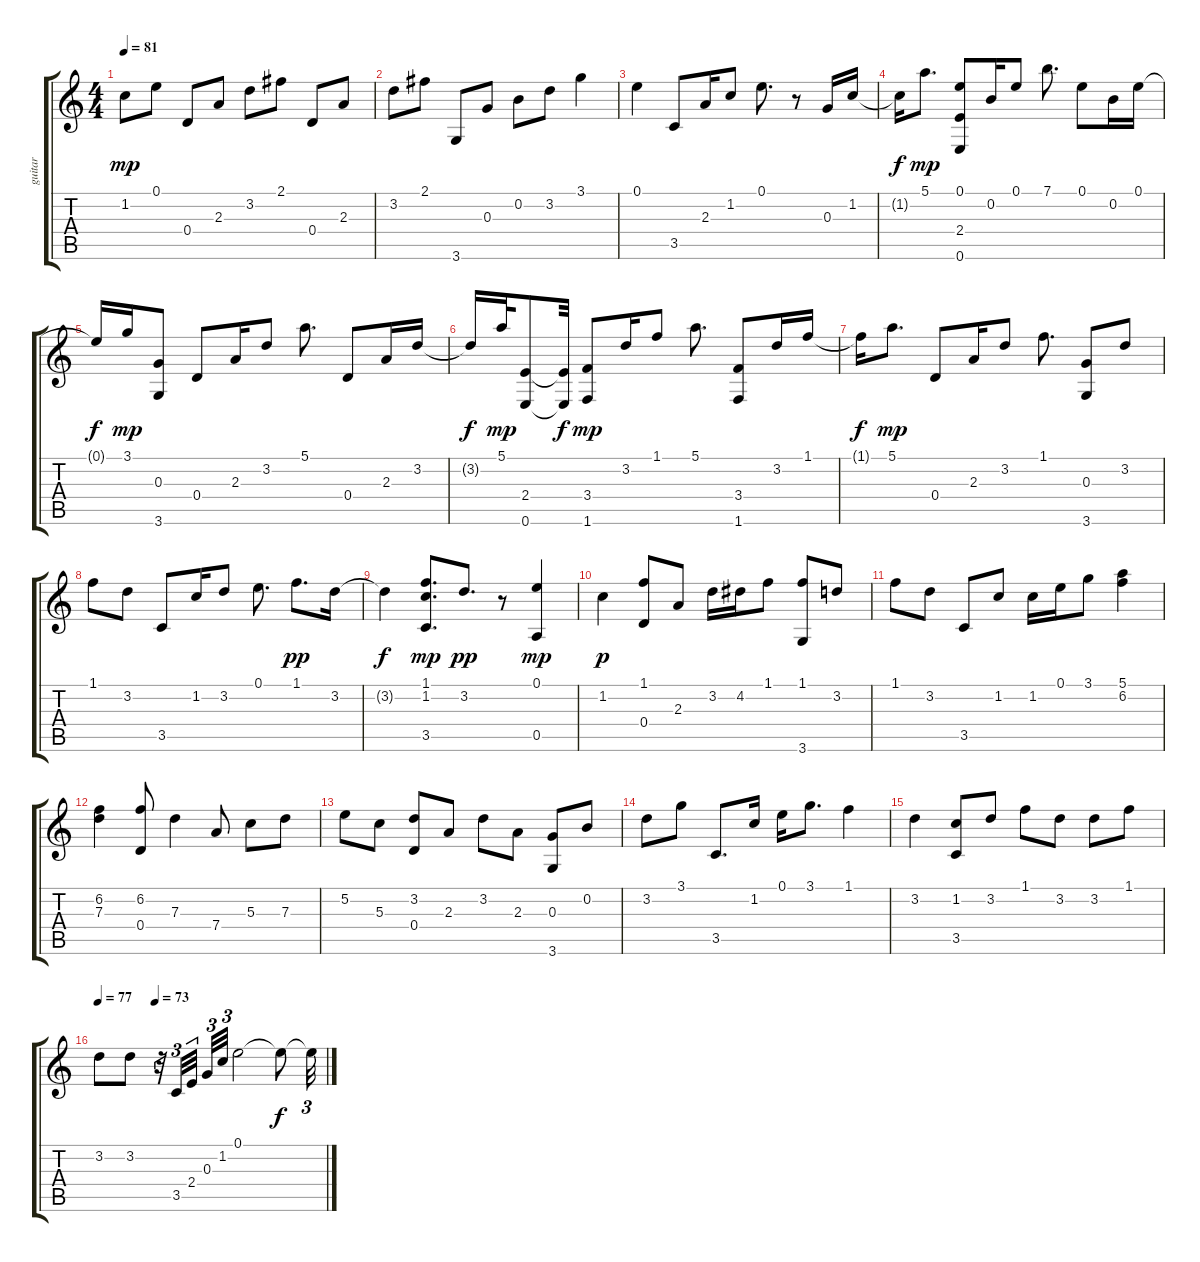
\track ("guitar" "guitar") {instrument acousticguitarsteel}
\staff {score tabs}
\tuning (E4 B3 G3 D3 A2 E2) {hide}
\ts (4 4)
\tempo 81
\clef g2
\ks c
1.2.8{dy mp} 0.1.8 0.4.8 2.3.8 3.2.8 2.1.8 0.4.8 2.3.8 |
3.2.8 2.1.8 3.6.8 0.3.8 0.2.8 3.2.8 3.1.4 |
0.1.4 3.5.8 2.3.16 1.2.8 0.1.8{d} r.8 0.3.16 1.2.16 |
1.2{t}.16{dy f} 5.1.8{d dy mp} (0.1 2.4 0.6).8 0.2.16 0.1.8 7.1.8{d} 0.1.8 0.2.16 0.1.16 |
0.1{t}.16{dy f} 3.1.16{dy mp} (0.3 3.6).8 0.4.8 2.3.16 3.2.8 5.1.8{d} 0.4.8 2.3.16 3.2.16 |
3.2{t}.16{dy f} 5.1.32{dy mp} (2.4 0.6).8 (2.4{t} 0.6{t}).32{dy f} (3.4 1.6).8{dy mp} 3.2.16 1.1.8 5.1.8{d} (3.4 1.6).8 3.2.16 1.1.16 |
1.1{t}.16{dy f} 5.1.8{d dy mp} 0.4.8 2.3.16 3.2.8 1.1.8{d} (0.3 3.6).8 3.2.8 |
1.1.8 3.2.8 3.5.8 1.2.16 3.2.8 0.1.8{d} 1.1.8{d dy pp} 3.2.16 |
3.2{t}.4{dy f} (1.1 1.2 3.5).8{d dy mp} 3.2.8{d dy pp} r.8 (0.1 0.5).4{dy mp} |
1.2.4{dy p} (1.1 0.4).8 2.3.8 3.2.16 4.2.16 1.1.8 (1.1 3.6).8 3.2.8 |
1.1.8 3.2.8 3.5.8 1.2.8 1.2.16 0.1.16 3.1.8 (5.1 6.2).4 |
(6.2 7.3).4 (6.2 0.4).8 7.3.4 7.4.8 5.3.8 7.3.8 |
5.2.8 5.3.8 (3.2 0.4).8 2.3.8 3.2.8 2.3.8 (0.3 3.6).8 0.2.8 |
3.2.8 3.1.8 3.5.8{d} 1.2.16 0.1.16 3.1.8{d} 1.1.4 |
3.2.4 (1.2 3.5).8 3.2.8 1.1.8 3.2.8 3.2.8 1.1.8 |
\tempo 77
\tempo (73 0.25)
3.2.8 3.2.8 r.32{tu (3 2)} 3.5.32{tu (3 2)} 2.4.32{tu (3 2) beam splitsecondary} 0.3.32{tu (3 2)} 1.2.32{tu (3 2)} 0.1.2 0.1{t}.8{dy f} 0.1{t}.32{tu (3 2)}
